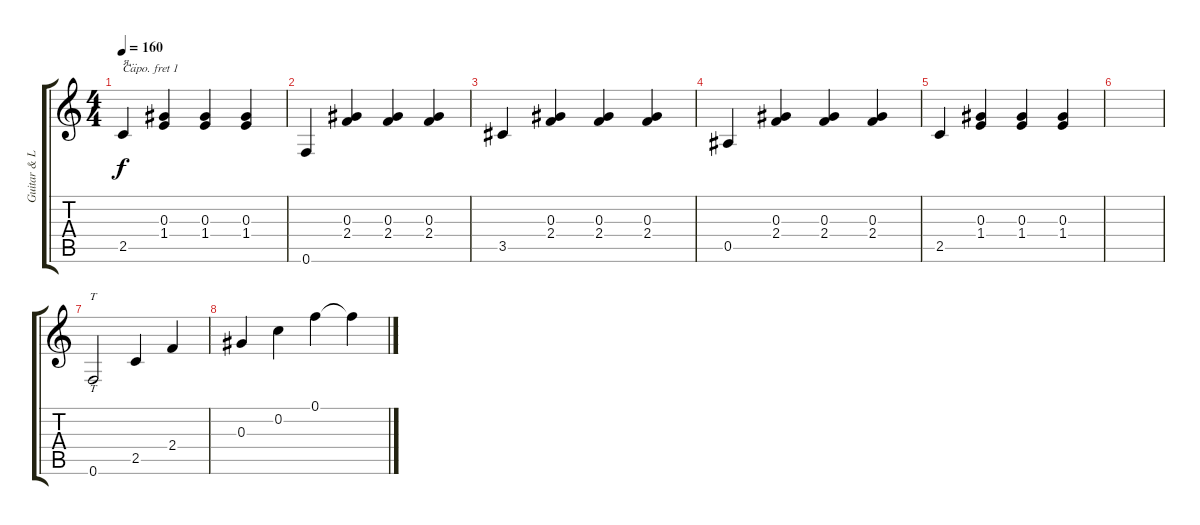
\track ("Guitar & Lyrics" "Guitar & L") {instrument acousticguitarsteel}
\staff {score tabs}
\capo 1
\tuning (E4 B3 G3 D3 A2 E2) {hide}
\ts (4 4)
\tempo 160
\clef g2
\ks c
2.5.4{txt "я..." dy f} (0.3 1.4).4 (0.3 1.4).4 (0.3 1.4).4 |
0.6.4 (0.3 2.4).4 (0.3 2.4).4 (0.3 2.4).4 |
3.5.4 (0.3 2.4).4 (0.3 2.4).4 (0.3 2.4).4 |
0.5.4 (0.3 2.4).4 (0.3 2.4).4 (0.3 2.4).4 |
2.5.4 (0.3 1.4).4 (0.3 1.4).4 (0.3 1.4).4 |
|
0.6.2{tt} 2.5.4 2.4.4 |
0.3.4 0.2.4 0.1.4 0.1{t}.4
